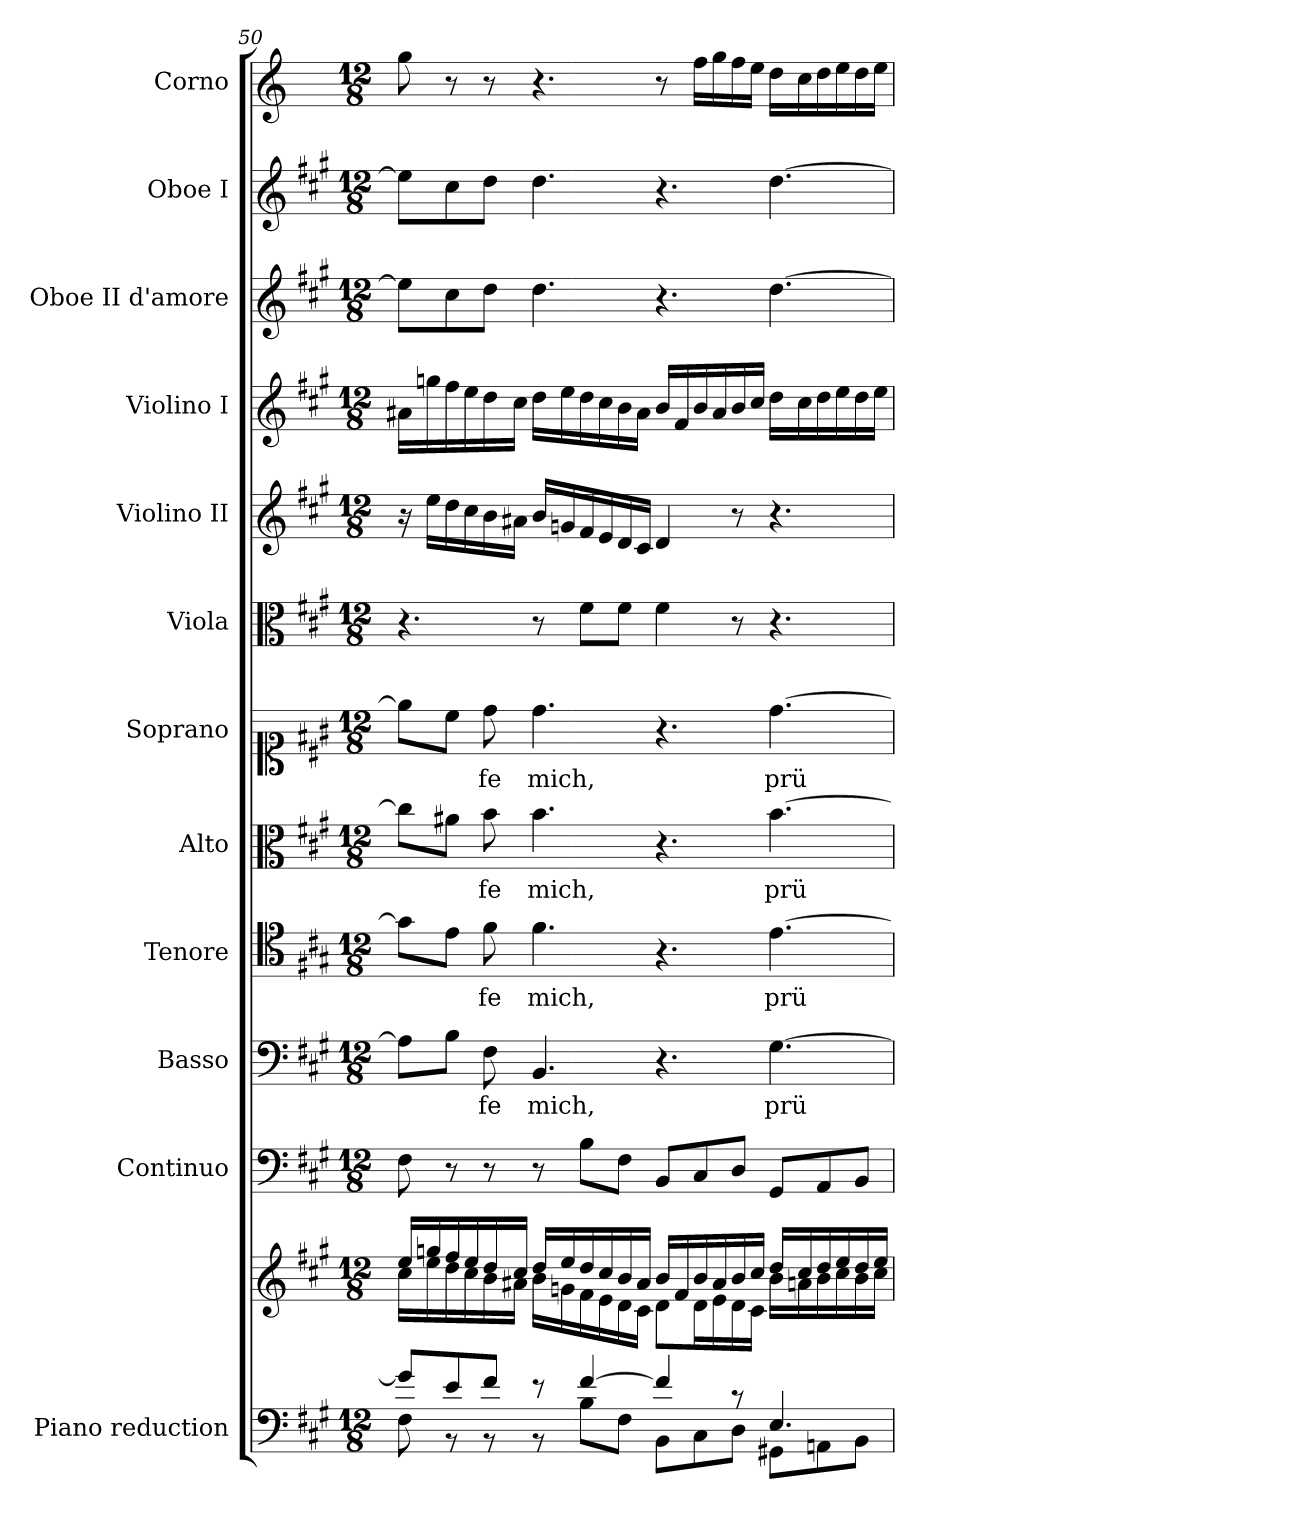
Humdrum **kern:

**kern	**kern	**kern	**kern	**text	**kern	**text	**kern	**text	**kern	**text	**kern	**kern	**kern	**kern	**kern	**kern
*part12	*part12	*part11	*part10	*part10	*part9	*part9	*part8	*part8	*part7	*part7	*part6	*part5	*part4	*part3	*part2	*part1
*staff13	*staff12	*staff11	*staff10	*staff10	*staff9	*staff9	*staff8	*staff8	*staff7	*staff7	*staff6	*staff5	*staff4	*staff3	*staff2	*staff1
*I"Piano reduction	*	*I"Continuo	*I"Basso	*	*I"Tenore	*	*I"Alto	*	*I"Soprano	*	*I"Viola	*I"Violino II	*I"Violino I	*I"Oboe II d'amore	*I"Oboe I	*I"Corno
*I'Pno	*	*	*	*	*	*	*	*	*	*	*I'Vla	*I'Vln	*I'Vln	*I'Ob	*I'Ob	*
*clefF4	*clefG2	*clefF4	*clefF4	*	*clefC4	*	*clefC3	*	*clefC1	*	*clefC3	*clefG2	*clefG2	*clefG2	*clefG2	*clefG2
*	*	*	*	*	*	*	*	*	*	*	*	*	*	*	*	*ITrd2c3
*k[f#c#g#]	*k[f#c#g#]	*k[f#c#g#]	*k[f#c#g#]	*	*k[f#c#g#]	*	*k[f#c#g#]	*	*k[f#c#g#]	*	*k[f#c#g#]	*k[f#c#g#]	*k[f#c#g#]	*k[f#c#g#]	*k[f#c#g#]	*k[f#c#g#]
*M12/8	*M12/8	*M12/8	*M12/8	*	*M12/8	*	*M12/8	*	*M12/8	*	*M12/8	*M12/8	*M12/8	*M12/8	*M12/8	*M12/8
=50	=50	=50	=50	=50	=50	=50	=50	=50	=50	=50	=50	=50	=50	=50	=50	=50
*^	*^	*	*	*	*	*	*	*	*	*	*	*	*	*	*	*
8g/L]	8F#\	16ee/LL	16cc#\LL	8F#\	8A#\L]	.	8g\L]	.	8cc#\L]	.	8ee\L]	.	4.r	16r	16a#X\LL	8ee\L]	8ee\L]	8ee\
.	.	16ggn/	16ee\	.	.	.	.	.	.	.	.	.	.	16ee\LL	16ggn\	.	.	.
8e/	8r	16ff#/	16dd\	8r	8B\J	.	8e\J	.	8a#X\J	.	8cc#\J	.	.	16dd\	16ff#\	8cc#\	8cc#\	8r
.	.	16ee/	16cc#\	.	.	.	.	.	.	.	.	.	.	16cc#\	16ee\	.	.	.
!	!	!	!	!	!	!LO:LY:b	!	!LO:LY:b	!	!LO:LY:b	!	!LO:LY:b	!	!	!	!	!	!
8f#/J	8r	16dd/	16b\	8r	8F#\	-fe	8f#\	-fe	8b\	-fe	8dd\	-fe	.	16b\	16dd\	8dd\J	8dd\J	8r
.	.	16cc#/JJ	16a#X\JJ	.	.	.	.	.	.	.	.	.	.	16a#X\JJ	16cc#\JJ	.	.	.
!	!	!	!	!	!	!LO:LY:b	!	!LO:LY:b	!	!LO:LY:b	!	!LO:LY:b	!	!	!	!	!	!
8r	8r	16dd/LL	16b\LL	8r	4.BB/	mich,	4.f#\	mich,	4.b\	mich,	4.dd\	mich,	8r	16b/LL	16dd\LL	4.dd\	4.dd\	4.r
.	.	16ee/	16gn\	.	.	.	.	.	.	.	.	.	.	16gn/	16ee\	.	.	.
[4f#/	8B\L	16dd/	16f#\	8B\L	.	.	.	.	.	.	.	.	8f#\L	16f#/	16dd\	.	.	.
.	.	16cc#/	16e\	.	.	.	.	.	.	.	.	.	.	16e/	16cc#\	.	.	.
.	8F#\J	16b/	16d\	8F#\J	.	.	.	.	.	.	.	.	8f#\J	16d/	16b\	.	.	.
.	.	16a#/JJ	16c#\JJ	.	.	.	.	.	.	.	.	.	.	16c#/JJ	16a#\JJ	.	.	.
4f#/]	8BB\L	16b/LL	8d\L	8BB/L	4.r	.	4.r	.	4.r	.	4.r	.	4f#\	4d/	16b/LL	4.r	4.r	8r
.	.	16f#/	.	.	.	.	.	.	.	.	.	.	.	.	16f#/	.	.	.
.	8C#\	16b/	16d\L	8C#/	.	.	.	.	.	.	.	.	.	.	16b/	.	.	16dd\LL
.	.	16a#/	16e\	.	.	.	.	.	.	.	.	.	.	.	16a#/	.	.	16ee\
8r	8D\J	16b/	16d\	8D/J	.	.	.	.	.	.	.	.	8r	8r	16b/	.	.	16dd\
.	.	16cc#/JJ	16c#\JJ	.	.	.	.	.	.	.	.	.	.	.	16cc#/JJ	.	.	16cc#\JJ
!	!	!	!	!	!	!LO:LY:b	!	!LO:LY:b	!	!LO:LY:b	!	!LO:LY:b	!	!	!	!	!	!
4.E/	8GG#X\L	16dd/LL	16b\LL	8GG#/L	[4.G#\	prü-	[4.e\	prü-	[4.b\	prü-	[4.dd\	prü-	4.r	4.r	16dd\LL	[4.dd\	[4.dd\	16b\LL
.	.	16cc#/	16an\	.	.	.	.	.	.	.	.	.	.	.	16cc#\	.	.	16a\
.	8AAn\	16dd/	16b\	8AA/	.	.	.	.	.	.	.	.	.	.	16dd\	.	.	16b\
.	.	16ee/	16cc#\	.	.	.	.	.	.	.	.	.	.	.	16ee\	.	.	16cc#\
.	8BB\J	16dd/	16b\	8BB/J	.	.	.	.	.	.	.	.	.	.	16dd\	.	.	16b\
.	.	16ee/JJ	16cc#\JJ	.	.	.	.	.	.	.	.	.	.	.	16ee\JJ	.	.	16cc#\JJ
*v	*v	*	*	*	*	*	*	*	*	*	*	*	*	*	*	*	*	*
*	*v	*v	*	*	*	*	*	*	*	*	*	*	*	*	*	*	*
=	=	=	=	=	=	=	=	=	=	=	=	=	=	=	=	=
*-	*-	*-	*-	*-	*-	*-	*-	*-	*-	*-	*-	*-	*-	*-	*-	*-
